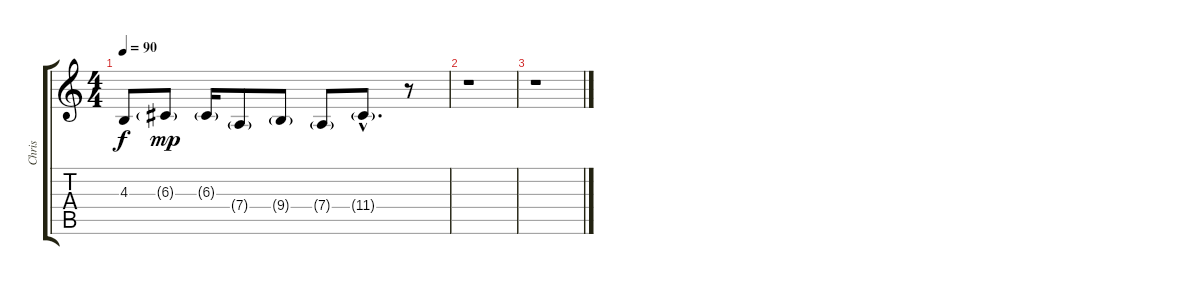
\track ("Chris" "Chris") {instrument cello}
\staff {score tabs}
\tuning (E4 B3 G3 D3 A2 E2) {hide}
\ts (4 4)
\tempo 90
\clef g2
\ks c
4.3{t}.8{dy f} 6.3{g}.8{dy mp} 6.3{g}.16 7.4{g}.8 9.4{g}.8 7.4{g}.8 11.4{g hac}.8{d} r.8 |
r.1 |
r.1
